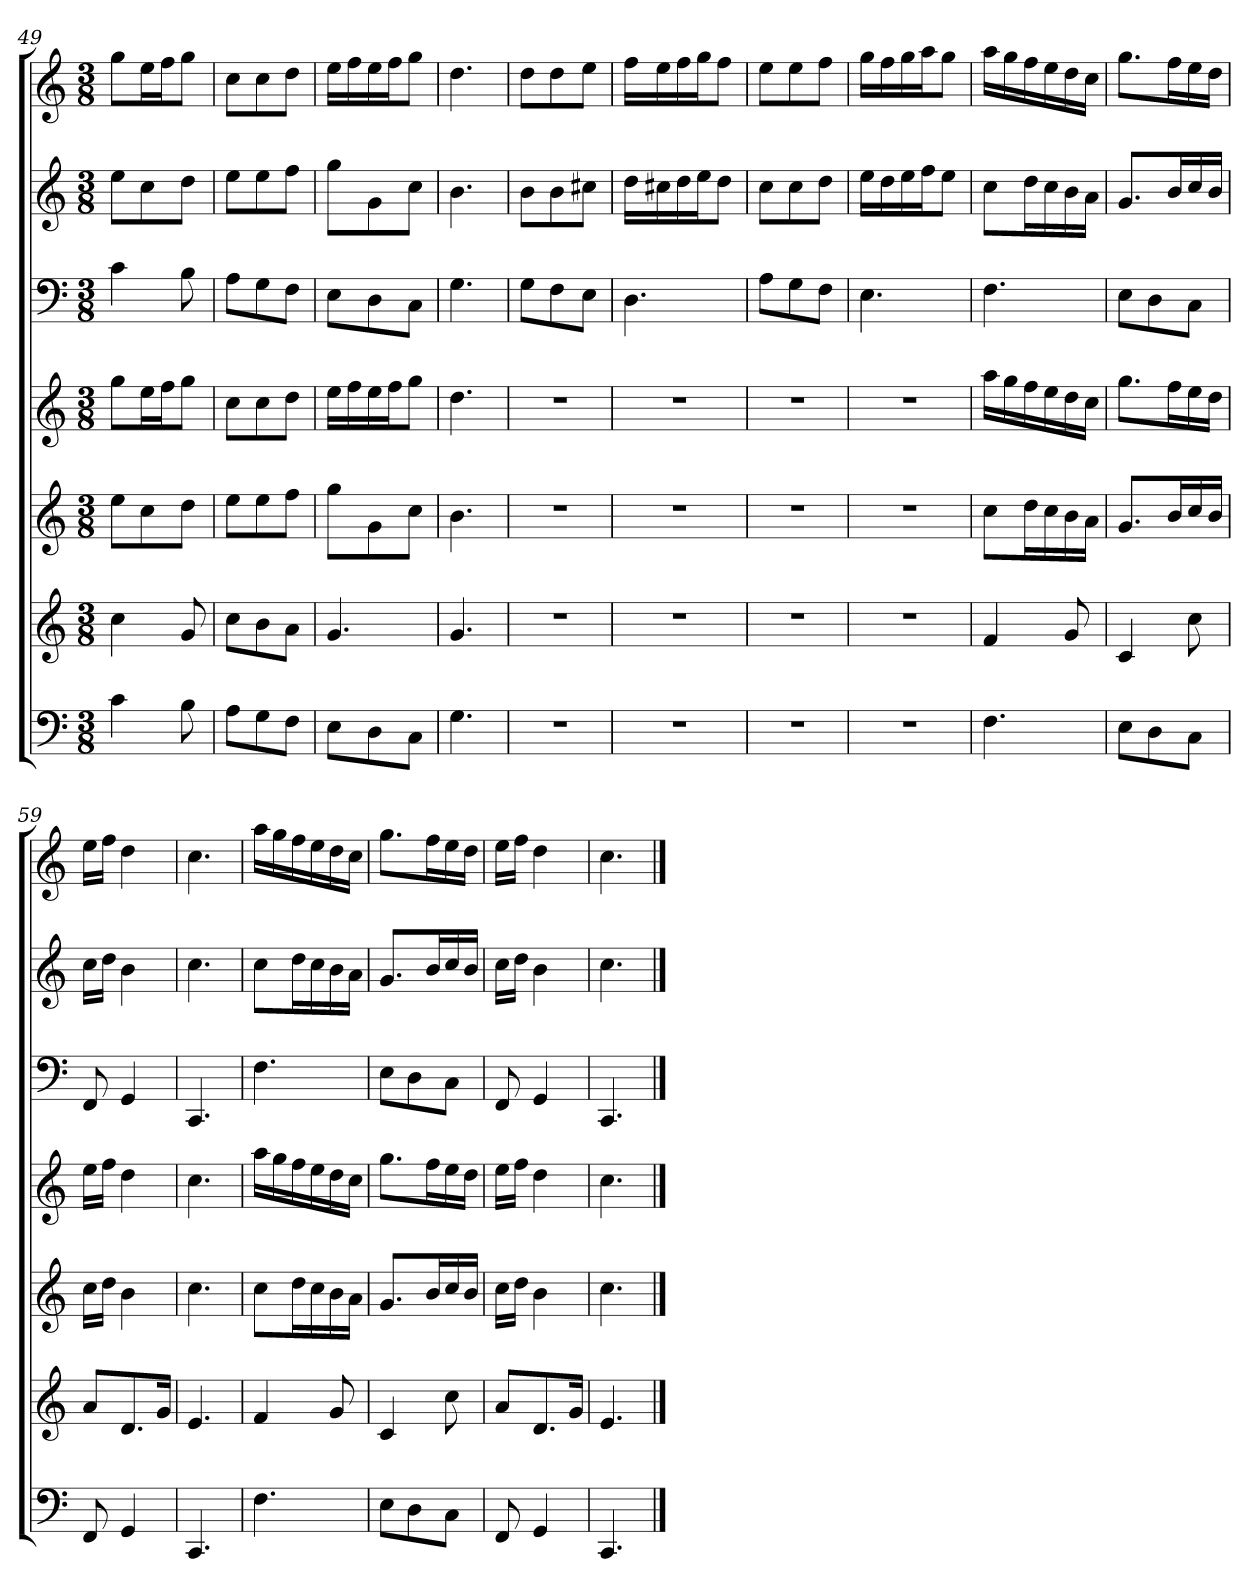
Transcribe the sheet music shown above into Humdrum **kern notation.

**kern	**kern	**kern	**kern	**kern	**kern	**kern
*part7	*part6	*part5	*part4	*part3	*part2	*part1
*staff7	*staff6	*staff5	*staff4	*staff3	*staff2	*staff1
*k[]	*k[]	*k[]	*k[]	*k[]	*k[]	*k[]
*C:	*C:	*C:	*C:	*C:	*C:	*C:
*M3/8	*M3/8	*M3/8	*M3/8	*M3/8	*M3/8	*M3/8
=49	=49	=49	=49	=49	=49	=49
4c	4cc	8eeL	8ggL	4c	8eeL	8ggL
.	.	8cc	16eeL	.	8cc	16eeL
.	.	.	16ffJ	.	.	16ffJ
8B	8g	8ddJ	8ggJ	8B	8ddJ	8ggJ
=50	=50	=50	=50	=50	=50	=50
8AL	8ccL	8eeL	8ccL	8AL	8eeL	8ccL
8G	8b	8ee	8cc	8G	8ee	8cc
8FJ	8aJ	8ffJ	8ddJ	8FJ	8ffJ	8ddJ
=51	=51	=51	=51	=51	=51	=51
8EL	4.g	8ggL	16eeLL	8EL	8ggL	16eeLL
.	.	.	16ff	.	.	16ff
8D	.	8g	16ee	8D	8g	16ee
.	.	.	16ffJ	.	.	16ffJ
8CJ	.	8ccJ	8ggJ	8CJ	8ccJ	8ggJ
=52	=52	=52	=52	=52	=52	=52
4.G	4.g	4.b	4.dd	4.G	4.b	4.dd
=53	=53	=53	=53	=53	=53	=53
4.r	4.r	4.r	4.r	8GL	8bL	8ddL
.	.	.	.	8F	8b	8dd
.	.	.	.	8EJ	8cc#XJ	8eeJ
=54	=54	=54	=54	=54	=54	=54
4.r	4.r	4.r	4.r	4.D	16ddLL	16ffLL
.	.	.	.	.	16cc#X	16ee
.	.	.	.	.	16dd	16ff
.	.	.	.	.	16eeJ	16ggJ
.	.	.	.	.	8ddJ	8ffJ
=55	=55	=55	=55	=55	=55	=55
4.r	4.r	4.r	4.r	8AL	8ccL	8eeL
.	.	.	.	8G	8cc	8ee
.	.	.	.	8FJ	8ddJ	8ffJ
=56	=56	=56	=56	=56	=56	=56
4.r	4.r	4.r	4.r	4.E	16eeLL	16ggLL
.	.	.	.	.	16dd	16ff
.	.	.	.	.	16ee	16gg
.	.	.	.	.	16ffJ	16aaJ
.	.	.	.	.	8eeJ	8ggJ
=57	=57	=57	=57	=57	=57	=57
4.F	4f	8ccL	16aaLL	4.F	8ccL	16aaLL
.	.	.	16gg	.	.	16gg
.	.	16ddL	16ff	.	16ddL	16ff
.	.	16cc	16ee	.	16cc	16ee
.	8g	16b	16dd	.	16b	16dd
.	.	16aJJ	16ccJJ	.	16aJJ	16ccJJ
=58	=58	=58	=58	=58	=58	=58
8EL	4c	8.gL	8.ggL	8EL	8.gL	8.ggL
8D	.	.	.	8D	.	.
.	.	16bL	16ffL	.	16bL	16ffL
8CJ	8cc	16cc	16ee	8CJ	16cc	16ee
.	.	16bJJ	16ddJJ	.	16bJJ	16ddJJ
=59	=59	=59	=59	=59	=59	=59
8FF	8aL	16ccLL	16eeLL	8FF	16ccLL	16eeLL
.	.	16ddJJ	16ffJJ	.	16ddJJ	16ffJJ
4GG	8.d	4b	4dd	4GG	4b	4dd
.	16gJk	.	.	.	.	.
=60	=60	=60	=60	=60	=60	=60
4.CC	4.e	4.cc	4.cc	4.CC	4.cc	4.cc
=61	=61	=61	=61	=61	=61	=61
4.F	4f	8ccL	16aaLL	4.F	8ccL	16aaLL
.	.	.	16gg	.	.	16gg
.	.	16ddL	16ff	.	16ddL	16ff
.	.	16cc	16ee	.	16cc	16ee
.	8g	16b	16dd	.	16b	16dd
.	.	16aJJ	16ccJJ	.	16aJJ	16ccJJ
=62	=62	=62	=62	=62	=62	=62
8EL	4c	8.gL	8.ggL	8EL	8.gL	8.ggL
8D	.	.	.	8D	.	.
.	.	16bL	16ffL	.	16bL	16ffL
8CJ	8cc	16cc	16ee	8CJ	16cc	16ee
.	.	16bJJ	16ddJJ	.	16bJJ	16ddJJ
=63	=63	=63	=63	=63	=63	=63
8FF	8aL	16ccLL	16eeLL	8FF	16ccLL	16eeLL
.	.	16ddJJ	16ffJJ	.	16ddJJ	16ffJJ
4GG	8.d	4b	4dd	4GG	4b	4dd
.	16gJk	.	.	.	.	.
=64	=64	=64	=64	=64	=64	=64
4.CC	4.e	4.cc	4.cc	4.CC	4.cc	4.cc
==	==	==	==	==	==	==
*-	*-	*-	*-	*-	*-	*-
